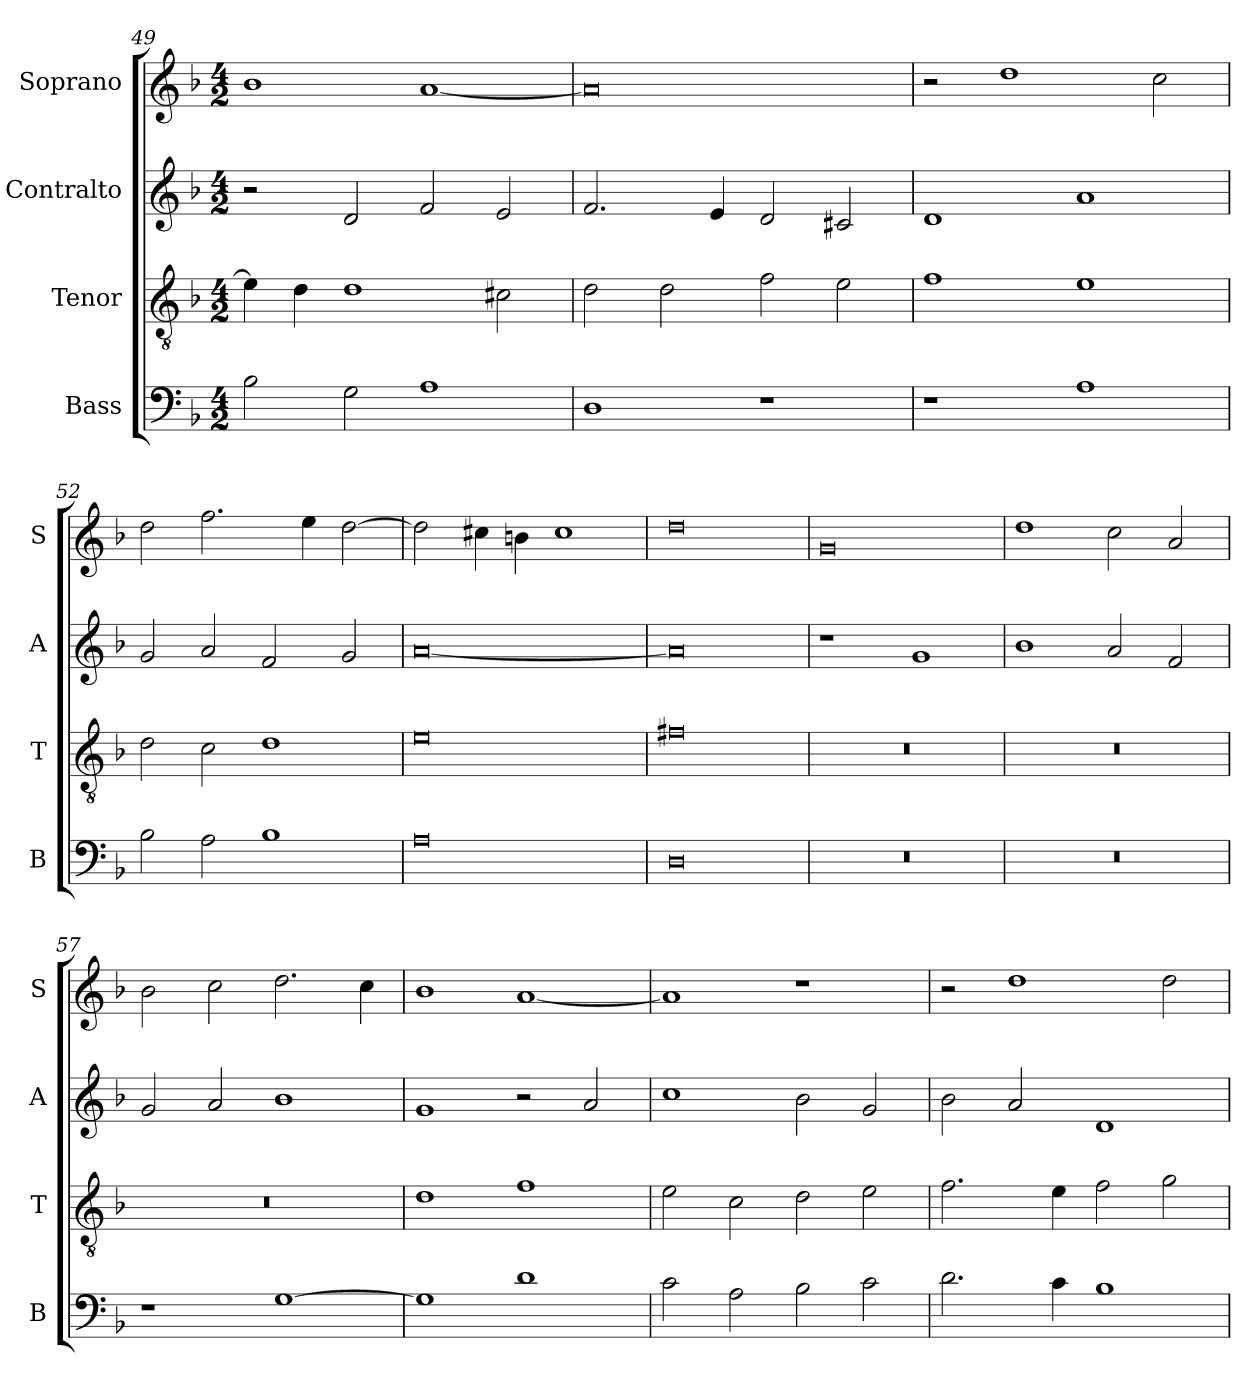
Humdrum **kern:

**kern	**kern	**kern	**kern
*part4	*part3	*part2	*part1
*staff4	*staff3	*staff2	*staff1
*I"Bass	*I"Tenor	*I"Contralto	*I"Soprano
*I'B	*I'T	*I'A	*I'S
*clefF4	*clefGv2	*clefG2	*clefG2
*k[b-]	*k[b-]	*k[b-]	*k[b-]
*G:dor	*G:dor	*G:dor	*G:dor
*M4/2	*M4/2	*M4/2	*M4/2
=49	=49	=49	=49
2B-	4e]	2r	1b-
.	4d	.	.
2G	1d	2d	.
1A	.	2f	[1a
.	2c#X	2e	.
=50	=50	=50	=50
1D	2d	2.f	0a]
.	2d	.	.
.	.	4e	.
1r	2f	2d	.
.	2e	2c#X	.
=51	=51	=51	=51
1r	1f	1d	2r
.	.	.	1dd
1A	1e	1a	.
.	.	.	2cc
=52	=52	=52	=52
2B-	2d	2g	2dd
2A	2c	2a	2.ff
1B-	1d	2f	.
.	.	.	4ee
.	.	2g	[2dd
=53	=53	=53	=53
0A	0e	[0a	2dd]
.	.	.	4cc#X
.	.	.	4bn
.	.	.	1cc#
=54	=54	=54	=54
0D	0f#X	0a]	0dd
=55	=55	=55	=55
0r	0r	1r	0g
.	.	1g	.
=56	=56	=56	=56
0r	0r	1b-	1dd
.	.	2a	2cc
.	.	2f	2a
=57	=57	=57	=57
1r	0r	2g	2b-
.	.	2a	2cc
[1G	.	1b-	2.dd
.	.	.	4cc
=58	=58	=58	=58
1G]	1d	1g	1b-
1d	1f	2r	[1a
.	.	2a	.
=59	=59	=59	=59
2c	2e	1cc	1a]
2A	2c	.	.
2B-	2d	2b-	1r
2c	2e	2g	.
=60	=60	=60	=60
2.d	2.f	2b-	2r
.	.	2a	1dd
4c	4e	.	.
1B-	2f	1d	.
.	2g	.	2dd
=	=	=	=
*-	*-	*-	*-
